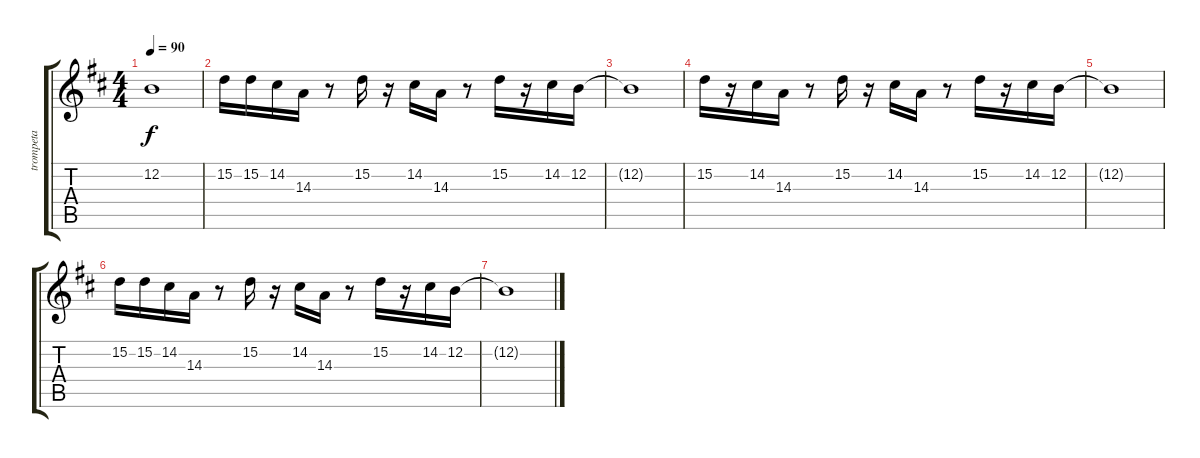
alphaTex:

\track ("trompeta" "trompeta") {instrument trumpet}
\staff {score tabs}
\tuning (E4 B3 G3 D3 A2 E2) {hide}
\ts (4 4)
\tempo 90
\clef g2
\ks bminor
12.2{t}.1{dy f} |
15.2.16 15.2.16 14.2.16 14.3.16 r.8 15.2.16 r.16 14.2.16 14.3.16 r.8 15.2.16 r.16 14.2.16 12.2.16 |
12.2{t}.1 |
15.2.16 r.16 14.2.16 14.3.16 r.8 15.2.16 r.16 14.2.16 14.3.16 r.8 15.2.16 r.16 14.2.16 12.2.16 |
12.2{t}.1 |
15.2.16 15.2.16 14.2.16 14.3.16 r.8 15.2.16 r.16 14.2.16 14.3.16 r.8 15.2.16 r.16 14.2.16 12.2.16 |
12.2{t}.1
